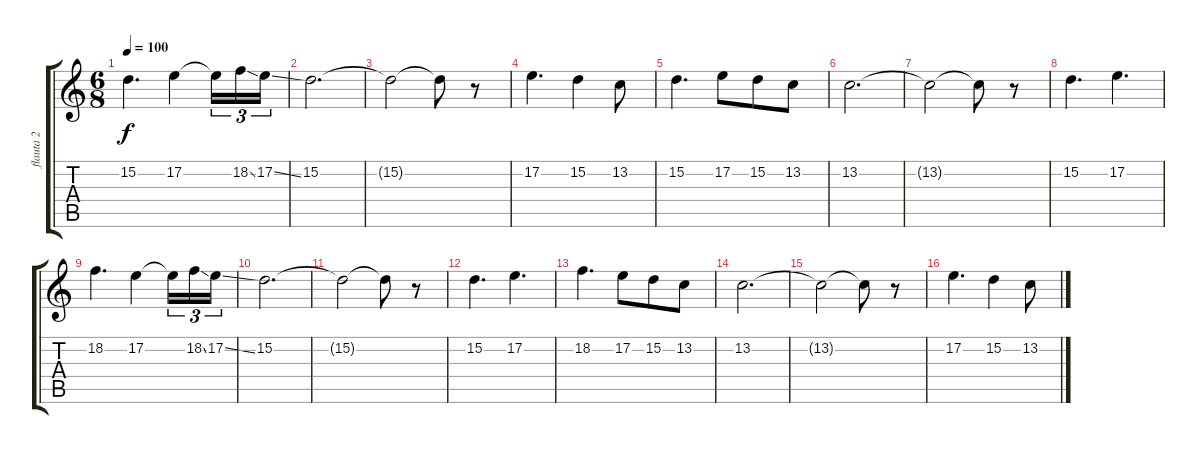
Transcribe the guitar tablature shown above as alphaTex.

\track ("flauta 2" "flauta 2") {instrument piccolo}
\staff {score tabs}
\tuning (E4 B3 G3 D3 A2 E2) {hide}
\ts (6 8)
\tempo 100
\clef g2
\ks c
15.2.4{d dy f} 17.2.4 17.2{t}.16{tu (3 2)} 18.2{ss}.16{tu (3 2)} 17.2{ss}.16{tu (3 2)} |
15.2.2{d} |
15.2{t}.2 15.2{t}.8 r.8 |
17.2.4{d} 15.2.4 13.2.8 |
15.2.4{d} 17.2.8 15.2.8 13.2.8 |
13.2.2{d} |
13.2{t}.2 13.2{t}.8 r.8 |
15.2.4{d} 17.2.4{d} |
18.2.4{d} 17.2.4 17.2{t}.16{tu (3 2)} 18.2{ss}.16{tu (3 2)} 17.2{ss}.16{tu (3 2)} |
15.2.2{d} |
15.2{t}.2 15.2{t}.8 r.8 |
15.2.4{d} 17.2.4{d} |
18.2.4{d} 17.2.8 15.2.8 13.2.8 |
13.2.2{d} |
13.2{t}.2 13.2{t}.8 r.8 |
17.2.4{d} 15.2.4 13.2.8
